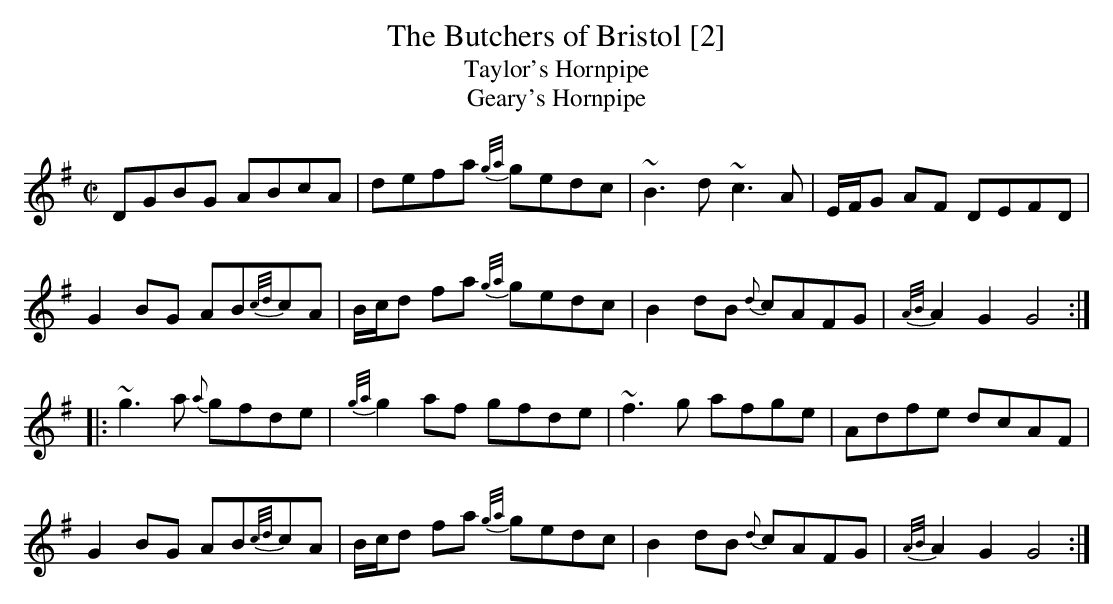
X:1
T:The Butchers of Bristol [2]
T:Taylor's Hornpipe
T:Geary's Hornpipe
M:C|
L:1/8
K:G
DGBG ABcA | defa {g/a/} gedc | ~B3d ~c3A | E/F/G AF DEFD |
G2 BG AB{c/d/}cA | B/c/d fa {g/a/}gedc | B2 dB {d}cAFG | {A/B/}A2 G2 G4 :|
|: ~g3a {a}gfde | {g/a/}g2 af gfde | ~f3g afge | Adfe dcAF |
G2 BG AB{c/d/}cA | B/c/d fa {g/a/}gedc | B2 dB {d}cAFG | {A/B/}A2 G2 G4 :|
